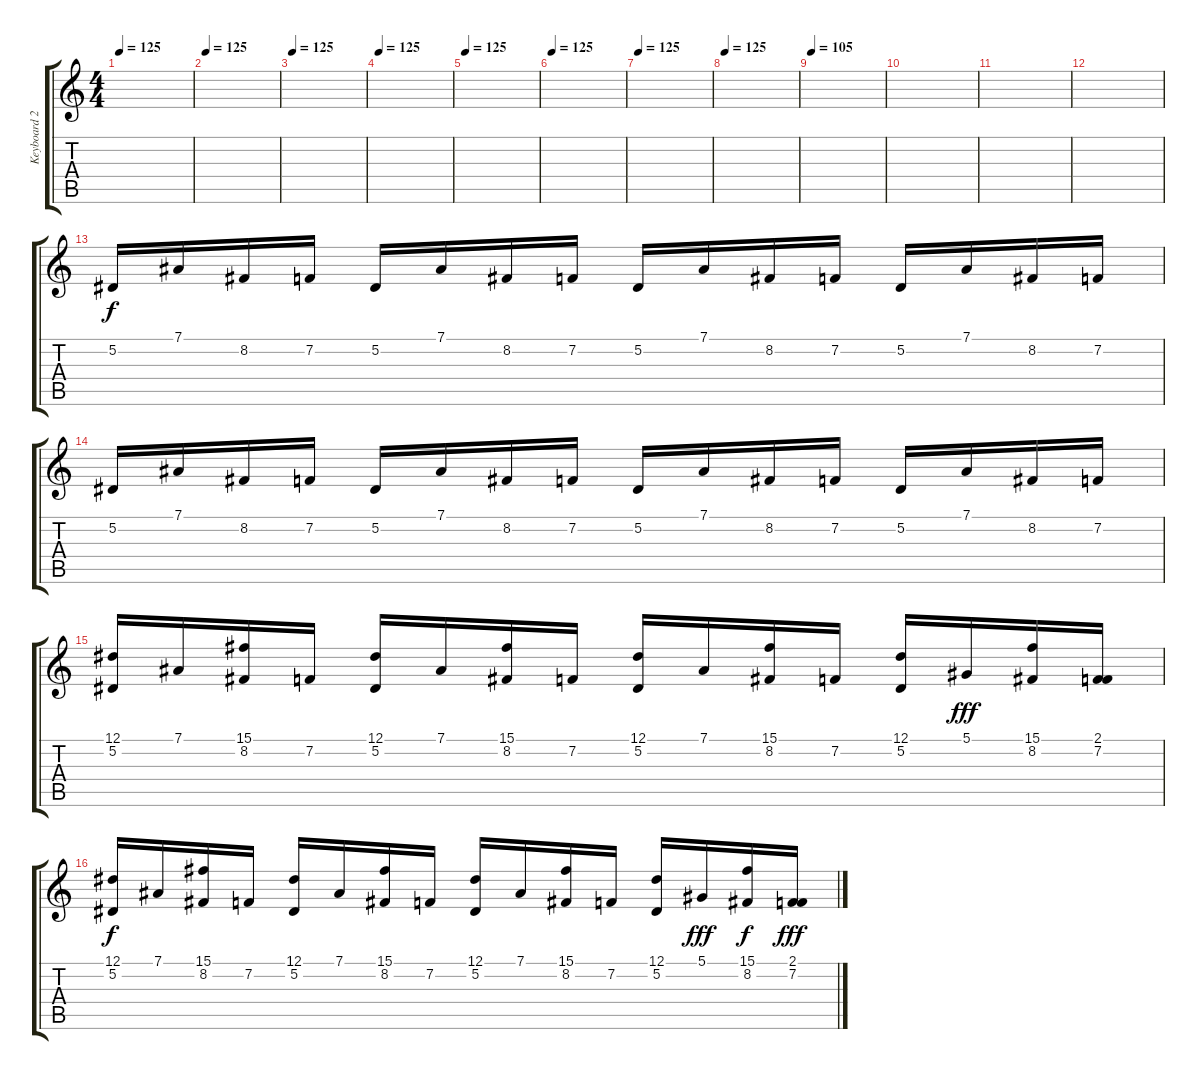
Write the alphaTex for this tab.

\track ("Keyboard 2" "Keyboard 2") {instrument pad4choir}
\staff {score tabs}
\tuning (Eb4 Bb3 Gb3 Db3 Ab2 Eb2) {hide}
\ts (4 4)
\tempo 125
\clef g2
\ks c
|
\tempo 125
|
\tempo 125
|
\tempo 125
|
\tempo 125
|
\tempo 125
|
\tempo 125
|
\tempo 125
|
\tempo 105
|
|
|
|
5.2.16 7.1.16 8.2.16 7.2.16 5.2.16 7.1.16 8.2.16 7.2.16 5.2.16 7.1.16 8.2.16 7.2.16 5.2.16 7.1.16 8.2.16 7.2.16 |
5.2.16 7.1.16 8.2.16 7.2.16 5.2.16 7.1.16 8.2.16 7.2.16 5.2.16 7.1.16 8.2.16 7.2.16 5.2.16 7.1.16 8.2.16 7.2.16 |
(12.1 5.2).16 7.1.16 (15.1 8.2).16 7.2.16 (12.1 5.2).16 7.1.16 (15.1 8.2).16 7.2.16 (12.1 5.2).16 7.1.16 (15.1 8.2).16 7.2.16 (12.1 5.2).16 5.1.16{dy fff} (15.1 8.2).16 (2.1 7.2).16 |
(12.1 5.2).16{dy f} 7.1.16 (15.1 8.2).16 7.2.16 (12.1 5.2).16 7.1.16 (15.1 8.2).16 7.2.16 (12.1 5.2).16 7.1.16 (15.1 8.2).16 7.2.16 (12.1 5.2).16 5.1.16{dy fff} (15.1 8.2).16{dy f} (2.1 7.2).16{dy fff}
